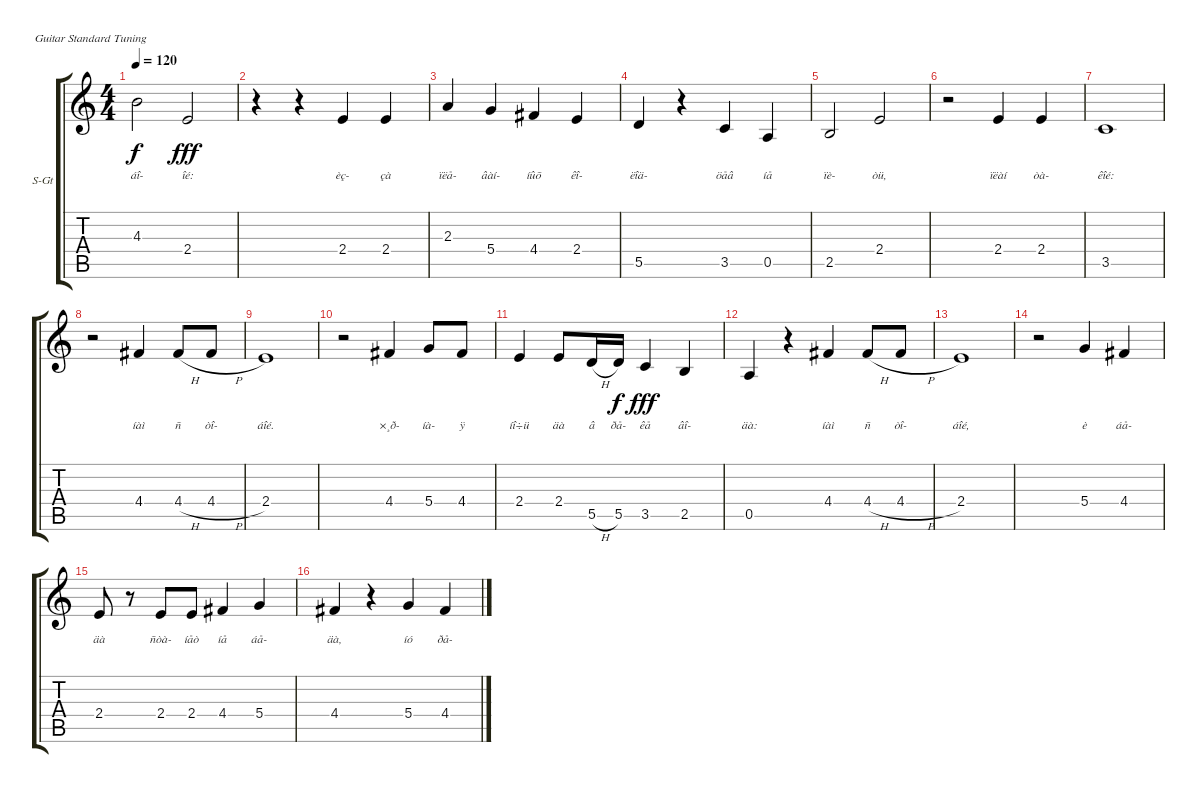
\bracketExtendMode groupsimilarinstruments
\firstSystemTrackNameOrientation horizontal
\otherSystemsTrackNameOrientation horizontal
\track ("Вокал" "S-Gt") {instrument acousticgrandpiano}
\staff {score tabs}
\tuning (E4 B3 G3 D3 A2 E2)
\displaytranspose 12
\ts (4 4)
\tempo 120
\clef g2
\ks c
4.3.2{lyrics (0 "") lyrics (1 "áî-") lyrics (2 "") lyrics (3 "") lyrics (4 "") dy f} 2.4.2{lyrics (0 "") lyrics (1 "îé:") lyrics (2 "") lyrics (3 "") lyrics (4 "") dy fff} |
r.4 r.4 2.4.4{lyrics (0 "") lyrics (1 "èç-") lyrics (2 "") lyrics (3 "") lyrics (4 "")} 2.4.4{lyrics (0 "") lyrics (1 "çà") lyrics (2 "") lyrics (3 "") lyrics (4 "")} |
2.3.4{lyrics (0 "") lyrics (1 "ïëå-") lyrics (2 "") lyrics (3 "") lyrics (4 "")} 5.4.4{lyrics (0 "") lyrics (1 "âàí-") lyrics (2 "") lyrics (3 "") lyrics (4 "")} 4.4.4{lyrics (0 "") lyrics (1 "íûõ") lyrics (2 "") lyrics (3 "") lyrics (4 "")} 2.4.4{lyrics (0 "") lyrics (1 "êî-") lyrics (2 "") lyrics (3 "") lyrics (4 "")} |
5.5.4{lyrics (0 "") lyrics (1 "ëîä-") lyrics (2 "") lyrics (3 "") lyrics (4 "")} r.4 3.5.4{lyrics (0 "") lyrics (1 "öåâ") lyrics (2 "") lyrics (3 "") lyrics (4 "")} 0.5.4{lyrics (0 "") lyrics (1 "íå") lyrics (2 "") lyrics (3 "") lyrics (4 "")} |
2.5.2{lyrics (0 "") lyrics (1 "ïè-") lyrics (2 "") lyrics (3 "") lyrics (4 "")} 2.4.2{lyrics (0 "") lyrics (1 "òü,") lyrics (2 "") lyrics (3 "") lyrics (4 "")} |
r.2 2.4.4{lyrics (0 "") lyrics (1 "ïëàí") lyrics (2 "") lyrics (3 "") lyrics (4 "")} 2.4.4{lyrics (0 "") lyrics (1 "òà-") lyrics (2 "") lyrics (3 "") lyrics (4 "")} |
3.5.1{lyrics (0 "") lyrics (1 "êîé:") lyrics (2 "") lyrics (3 "") lyrics (4 "")} |
r.2 4.4.4{lyrics (0 "") lyrics (1 "íàì") lyrics (2 "") lyrics (3 "") lyrics (4 "") beam merge} 4.4{h}.8{lyrics (0 "") lyrics (1 "ñ") lyrics (2 "") lyrics (3 "") lyrics (4 "")} 4.4{h}.8{lyrics (0 "") lyrics (1 "òî-") lyrics (2 "") lyrics (3 "") lyrics (4 "")} |
2.4.1{lyrics (0 "") lyrics (1 "áîé.") lyrics (2 "") lyrics (3 "") lyrics (4 "")} |
r.2 4.4.4{lyrics (0 "") lyrics (1 "×¸ð-") lyrics (2 "") lyrics (3 "") lyrics (4 "") beam merge} 5.4.8{lyrics (0 "") lyrics (1 "íà-") lyrics (2 "") lyrics (3 "") lyrics (4 "")} 4.4.8{lyrics (0 "") lyrics (1 "ÿ") lyrics (2 "") lyrics (3 "") lyrics (4 "")} |
2.4.4{lyrics (0 "") lyrics (1 "íî÷ü") lyrics (2 "") lyrics (3 "") lyrics (4 "") beam merge} 2.4.8{lyrics (0 "") lyrics (1 "äà") lyrics (2 "") lyrics (3 "") lyrics (4 "")} 5.5{h}.16{lyrics (0 "") lyrics (1 "â") lyrics (2 "") lyrics (3 "") lyrics (4 "")} 5.5.16{lyrics (0 "") lyrics (1 "ðå-") lyrics (2 "") lyrics (3 "") lyrics (4 "") dy f} 3.5.4{lyrics (0 "") lyrics (1 "êå") lyrics (2 "") lyrics (3 "") lyrics (4 "") dy fff} 2.5.4{lyrics (0 "") lyrics (1 "âî-") lyrics (2 "") lyrics (3 "") lyrics (4 "")} |
0.5.4{lyrics (0 "") lyrics (1 "äà:") lyrics (2 "") lyrics (3 "") lyrics (4 "")} r.4 4.4.4{lyrics (0 "") lyrics (1 "íàì") lyrics (2 "") lyrics (3 "") lyrics (4 "") beam merge} 4.4{h}.8{lyrics (0 "") lyrics (1 "ñ") lyrics (2 "") lyrics (3 "") lyrics (4 "")} 4.4{h}.8{lyrics (0 "") lyrics (1 "òî-") lyrics (2 "") lyrics (3 "") lyrics (4 "")} |
2.4.1{lyrics (0 "") lyrics (1 "áîé,") lyrics (2 "") lyrics (3 "") lyrics (4 "")} |
r.2 5.4.4{lyrics (0 "") lyrics (1 "è") lyrics (2 "") lyrics (3 "") lyrics (4 "")} 4.4.4{lyrics (0 "") lyrics (1 "áå-") lyrics (2 "") lyrics (3 "") lyrics (4 "")} |
2.4.8{lyrics (0 "") lyrics (1 "äà") lyrics (2 "") lyrics (3 "") lyrics (4 "")} r.8{beam merge} 2.4.8{lyrics (0 "") lyrics (1 "ñòà-") lyrics (2 "") lyrics (3 "") lyrics (4 "")} 2.4.8{lyrics (0 "") lyrics (1 "íåò") lyrics (2 "") lyrics (3 "") lyrics (4 "")} 4.4.4{lyrics (0 "") lyrics (1 "íå") lyrics (2 "") lyrics (3 "") lyrics (4 "")} 5.4.4{lyrics (0 "") lyrics (1 "áå-") lyrics (2 "") lyrics (3 "") lyrics (4 "")} |
4.4.4{lyrics (0 "") lyrics (1 "äà,") lyrics (2 "") lyrics (3 "") lyrics (4 "")} r.4 5.4.4{lyrics (0 "") lyrics (1 "íó") lyrics (2 "") lyrics (3 "") lyrics (4 "")} 4.4.4{lyrics (0 "") lyrics (1 "ðå-") lyrics (2 "") lyrics (3 "") lyrics (4 "")}
